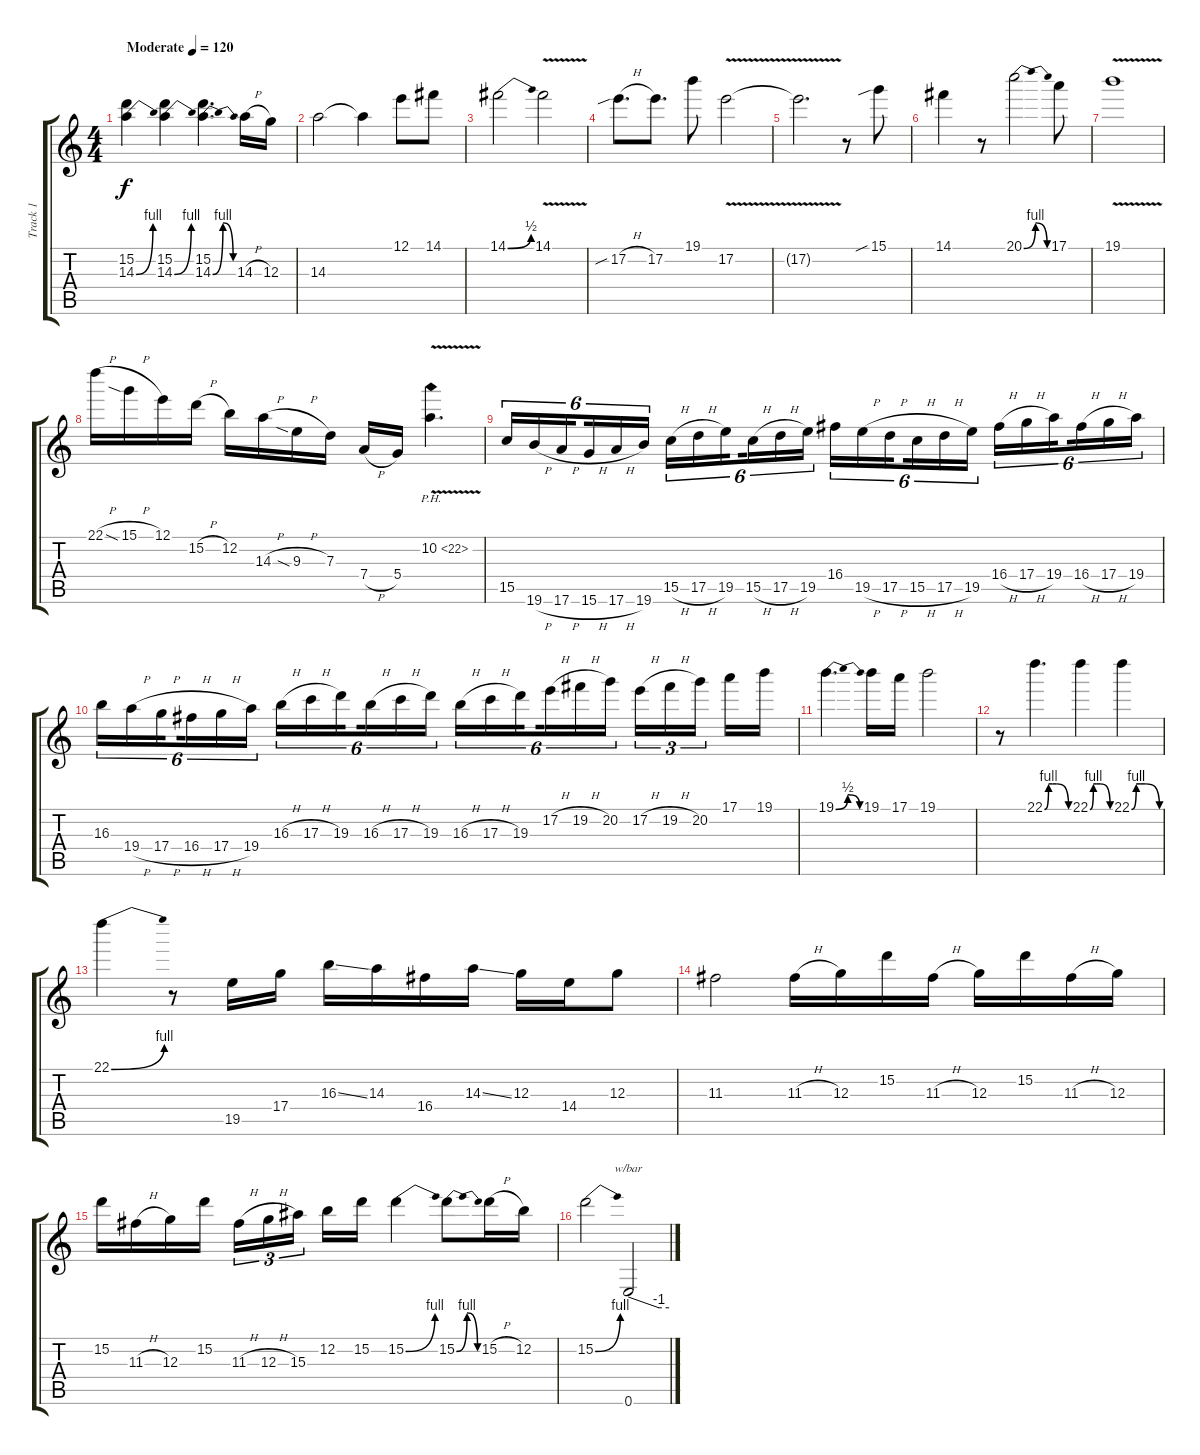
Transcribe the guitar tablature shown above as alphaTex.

\track ("Track 1" "Track 1") {instrument overdrivenguitar}
\staff {score tabs}
\tuning (E4 B3 G3 D3 A2 E2) {hide}
\ts (4 4)
\tempo (120 "Moderate")
\clef g2
\ks c
(15.2 14.3{be (bend 0 0 60 4)}).4{dy f instrument overdrivenguitar} (15.2 14.3{be (bend 0 0 60 4)}).4 (15.2 14.3{be (bendrelease 0 0 10 4 20 4 60 0)}).4{d} 14.3{h}.16 12.3.16 |
14.3.2 14.3{t}.4 12.1.8 14.1.8 |
14.1{be (bend 0 0 60 2)}.2 14.1{v}.2 |
17.2{sib h}.8{d} 17.2.8{d} 19.1.8 17.2{v}.2 |
17.2{t}.2{d} r.8 15.1{sib}.8 |
14.1.4 r.8 20.1{be (bendrelease 0 0 10 4 10 4 60 0)}.2 17.1.8 |
19.1{v}.1 |
22.1{h}.16 15.1{sia h}.16 12.1.16 15.2{h}.16 12.2.16 14.3{h}.16 9.3{sia h}.16 7.3.16 7.4{h}.16 5.4.16 10.2{ph 12 v}.4{d} |
15.5.16{tu (6 4)} 19.6{h}.16{tu (6 4)} 17.6{h}.16{tu (6 4) beam splitsecondary} 15.6{h}.16{tu (6 4)} 17.6{h}.16{tu (6 4)} 19.6.16{tu (6 4)} 15.5{h}.16{tu (6 4)} 17.5{h}.16{tu (6 4)} 19.5.16{tu (6 4) beam splitsecondary} 15.5{h}.16{tu (6 4)} 17.5{h}.16{tu (6 4)} 19.5.16{tu (6 4)} 16.4.16{tu (6 4)} 19.5{h}.16{tu (6 4)} 17.5{h}.16{tu (6 4) beam splitsecondary} 15.5{h}.16{tu (6 4)} 17.5{h}.16{tu (6 4)} 19.5.16{tu (6 4)} 16.4{h}.16{tu (6 4)} 17.4{h}.16{tu (6 4)} 19.4.16{tu (6 4) beam splitsecondary} 16.4{h}.16{tu (6 4)} 17.4{h}.16{tu (6 4)} 19.4.16{tu (6 4)} |
16.3.16{tu (6 4)} 19.4{h}.16{tu (6 4)} 17.4{h}.16{tu (6 4) beam splitsecondary} 16.4{h}.16{tu (6 4)} 17.4{h}.16{tu (6 4)} 19.4.16{tu (6 4)} 16.3{h}.16{tu (6 4)} 17.3{h}.16{tu (6 4)} 19.3.16{tu (6 4) beam splitsecondary} 16.3{h}.16{tu (6 4)} 17.3{h}.16{tu (6 4)} 19.3.16{tu (6 4)} 16.3{h}.16{tu (6 4)} 17.3{h}.16{tu (6 4)} 19.3.16{tu (6 4) beam splitsecondary} 17.2{h}.16{tu (6 4)} 19.2{h}.16{tu (6 4)} 20.2.16{tu (6 4)} 17.2{h}.16{tu (3 2)} 19.2{h}.16{tu (3 2)} 20.2.16{tu (3 2) beam splitsecondary} 17.1.16 19.1.16 |
19.1{be (bendrelease 0 0 10 2 20 2 60 0)}.4{d} 19.1.16 17.1.16 19.1.2 |
r.8 22.1{be (custom 0 0 10 4 20 4 30 4 60 0)}.4{d} 22.1{be (custom 0 0 10 4 20 4 30 4 60 0)}.4 22.1{be (custom 0 0 10 4 20 4 30 4 60 0)}.4 |
22.1{be (bend 0 0 60 4)}.4 r.8 19.5.16 17.4.16 16.3{ss}.16 14.3.16 16.4.16 14.3{ss}.16 12.3.16 14.4.16 12.3.8 |
11.3.2 11.3{h}.16 12.3.16 15.2.16 11.3{h}.16 12.3.16 15.2.16 11.3{h}.16 12.3.16 |
15.2.16 11.3{h}.16 12.3.16 15.2.16 11.3{h}.16{tu (3 2)} 12.3{h}.16{tu (3 2)} 15.3.16{tu (3 2) beam splitsecondary} 12.2.16 15.2.16 15.2{be (bend 0 0 60 4)}.4 15.2{be (bendrelease 0 0 10 4 20 4 60 0)}.8 15.2{h}.16 12.2.16 |
15.2{be (bend 0 0 60 4)}.2 0.6.2{tbe (custom default 0 0 45 -4 60 -4)}
